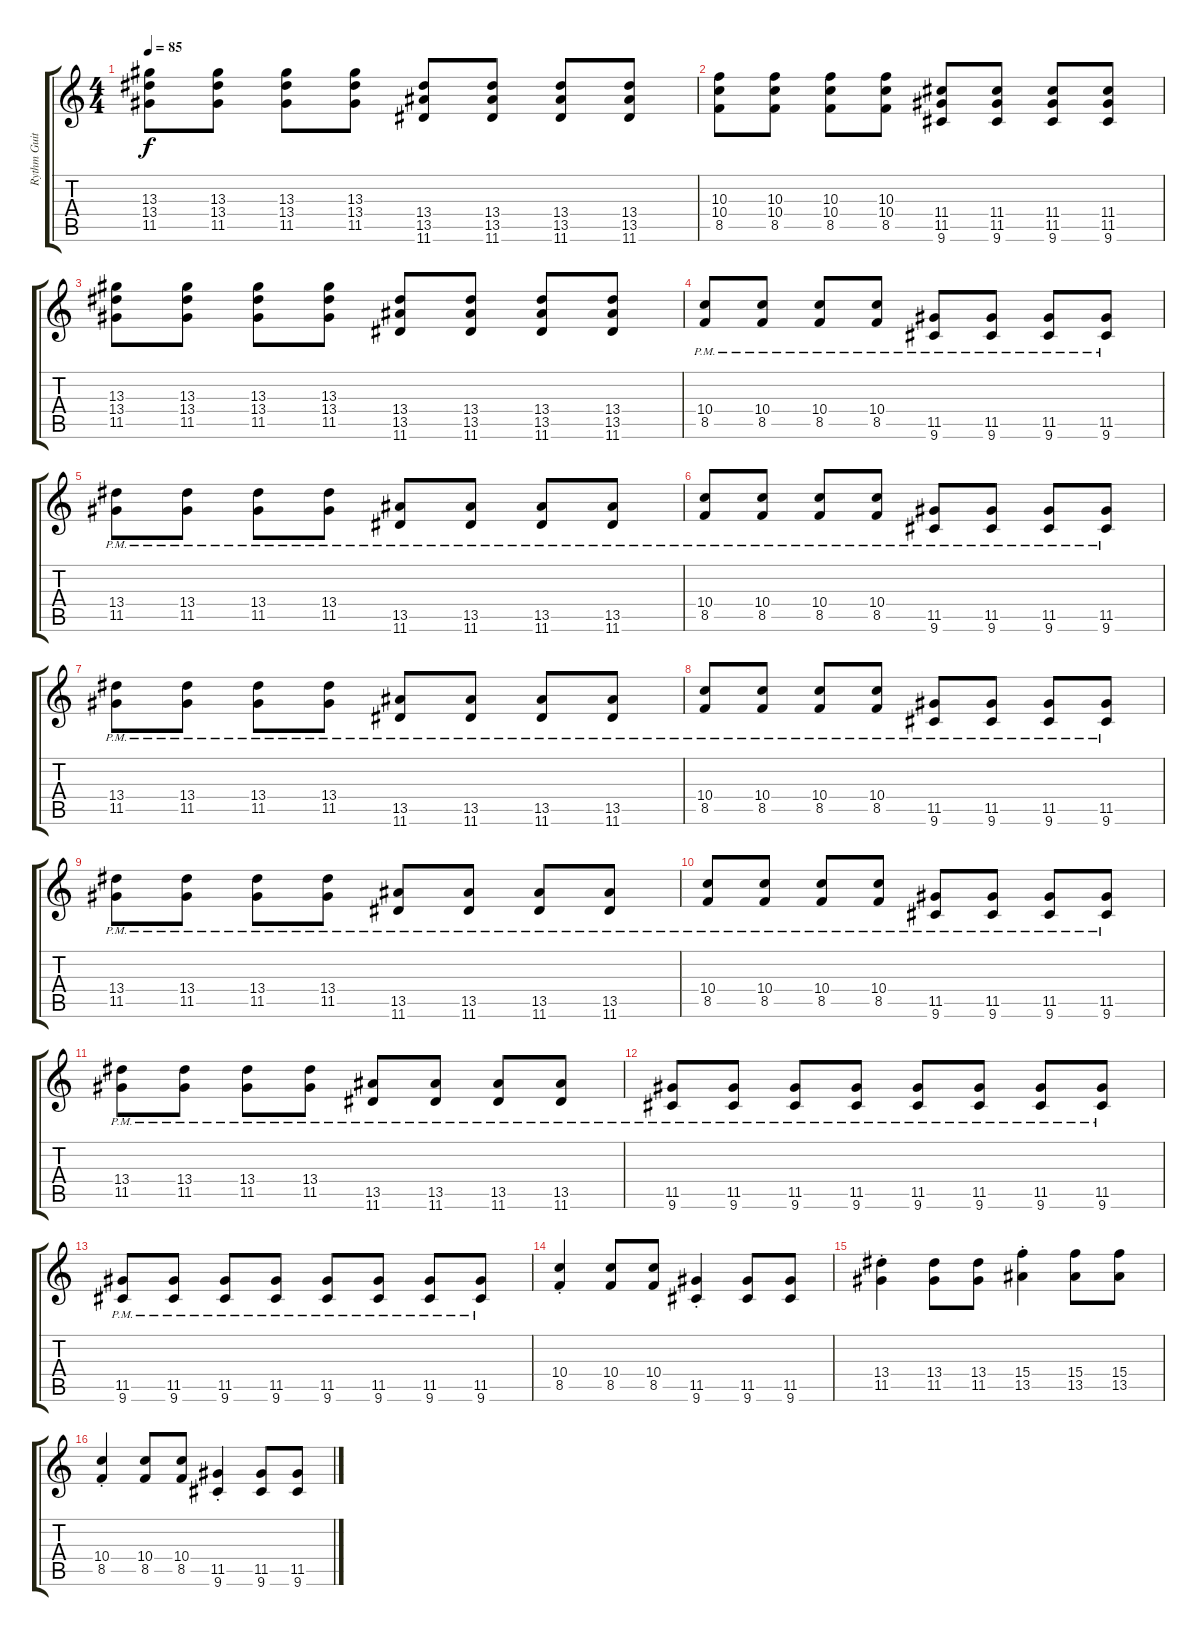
\track ("Rythm Guitar 1" "Rythm Guit") {instrument distortionguitar}
\staff {score tabs}
\tuning (E4 B3 G3 D3 A2 E2) {hide}
\ts (4 4)
\tempo 85
\clef g2
\ks c
(13.3 13.4 11.5).8{dy f} (13.3 13.4 11.5).8 (13.3 13.4 11.5).8 (13.3 13.4 11.5).8 (13.4 13.5 11.6).8 (13.4 13.5 11.6).8 (13.4 13.5 11.6).8 (13.4 13.5 11.6).8 |
(10.3 10.4 8.5).8 (10.3 10.4 8.5).8 (10.3 10.4 8.5).8 (10.3 10.4 8.5).8 (11.4 11.5 9.6).8 (11.4 11.5 9.6).8 (11.4 11.5 9.6).8 (11.4 11.5 9.6).8 |
(13.3 13.4 11.5).8 (13.3 13.4 11.5).8 (13.3 13.4 11.5).8 (13.3 13.4 11.5).8 (13.4 13.5 11.6).8 (13.4 13.5 11.6).8 (13.4 13.5 11.6).8 (13.4 13.5 11.6).8 |
(10.4{pm} 8.5{pm}).8{volume 10} (10.4{pm} 8.5{pm}).8 (10.4{pm} 8.5{pm}).8 (10.4{pm} 8.5{pm}).8 (11.5{pm} 9.6{pm}).8 (11.5{pm} 9.6{pm}).8 (11.5{pm} 9.6{pm}).8 (11.5{pm} 9.6{pm}).8 |
(13.4{pm} 11.5{pm}).8 (13.4{pm} 11.5{pm}).8 (13.4{pm} 11.5{pm}).8 (13.4{pm} 11.5{pm}).8 (13.5{pm} 11.6{pm}).8 (13.5{pm} 11.6{pm}).8 (13.5{pm} 11.6{pm}).8 (13.5{pm} 11.6{pm}).8 |
(10.4{pm} 8.5{pm}).8 (10.4{pm} 8.5{pm}).8 (10.4{pm} 8.5{pm}).8 (10.4{pm} 8.5{pm}).8 (11.5{pm} 9.6{pm}).8 (11.5{pm} 9.6{pm}).8 (11.5{pm} 9.6{pm}).8 (11.5{pm} 9.6{pm}).8 |
(13.4{pm} 11.5{pm}).8 (13.4{pm} 11.5{pm}).8 (13.4{pm} 11.5{pm}).8 (13.4{pm} 11.5{pm}).8 (13.5{pm} 11.6{pm}).8 (13.5{pm} 11.6{pm}).8 (13.5{pm} 11.6{pm}).8 (13.5{pm} 11.6{pm}).8 |
(10.4{pm} 8.5{pm}).8 (10.4{pm} 8.5{pm}).8 (10.4{pm} 8.5{pm}).8 (10.4{pm} 8.5{pm}).8 (11.5{pm} 9.6{pm}).8 (11.5{pm} 9.6{pm}).8 (11.5{pm} 9.6{pm}).8 (11.5{pm} 9.6{pm}).8 |
(13.4{pm} 11.5{pm}).8 (13.4{pm} 11.5{pm}).8 (13.4{pm} 11.5{pm}).8 (13.4{pm} 11.5{pm}).8 (13.5{pm} 11.6{pm}).8 (13.5{pm} 11.6{pm}).8 (13.5{pm} 11.6{pm}).8 (13.5{pm} 11.6{pm}).8 |
(10.4{pm} 8.5{pm}).8 (10.4{pm} 8.5{pm}).8 (10.4{pm} 8.5{pm}).8 (10.4{pm} 8.5{pm}).8 (11.5{pm} 9.6{pm}).8 (11.5{pm} 9.6{pm}).8 (11.5{pm} 9.6{pm}).8 (11.5{pm} 9.6{pm}).8 |
(13.4{pm} 11.5{pm}).8 (13.4{pm} 11.5{pm}).8 (13.4{pm} 11.5{pm}).8 (13.4{pm} 11.5{pm}).8 (13.5{pm} 11.6{pm}).8 (13.5{pm} 11.6{pm}).8 (13.5{pm} 11.6{pm}).8 (13.5{pm} 11.6{pm}).8 |
(11.5{pm} 9.6{pm}).8 (11.5{pm} 9.6{pm}).8 (11.5{pm} 9.6{pm}).8 (11.5{pm} 9.6{pm}).8 (11.5{pm} 9.6{pm}).8 (11.5{pm} 9.6{pm}).8 (11.5{pm} 9.6{pm}).8 (11.5{pm} 9.6{pm}).8 |
(11.5{pm} 9.6{pm}).8 (11.5{pm} 9.6{pm}).8 (11.5{pm} 9.6{pm}).8 (11.5{pm} 9.6{pm}).8 (11.5{pm} 9.6{pm}).8 (11.5{pm} 9.6{pm}).8 (11.5{pm} 9.6{pm}).8 (11.5{pm} 9.6{pm}).8 |
(10.4{st} 8.5{st}).4 (10.4 8.5).8 (10.4 8.5).8 (11.5{st} 9.6{st}).4 (11.5 9.6).8 (11.5 9.6).8 |
(13.4{st} 11.5{st}).4 (13.4 11.5).8 (13.4 11.5).8 (15.4{st} 13.5{st}).4 (15.4 13.5).8 (15.4 13.5).8 |
(10.4{st} 8.5{st}).4 (10.4 8.5).8 (10.4 8.5).8 (11.5{st} 9.6{st}).4 (11.5 9.6).8 (11.5 9.6).8
